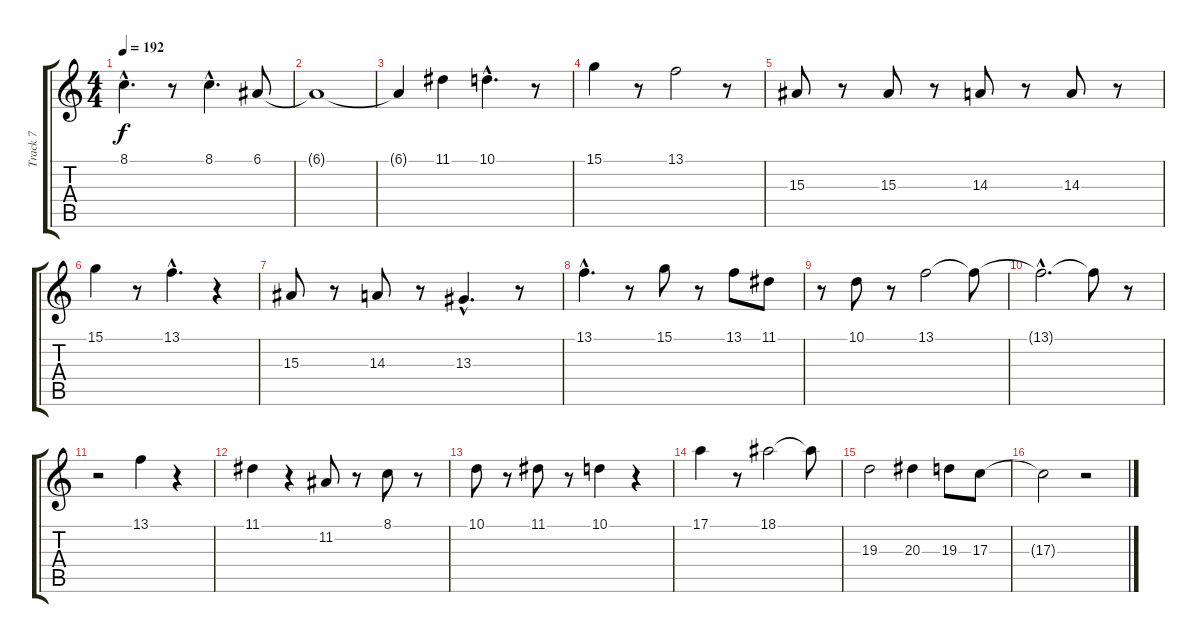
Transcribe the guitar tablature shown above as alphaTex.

\track ("Track 7" "Track 7") {instrument lead1square}
\staff {score tabs}
\tuning (E4 B3 G3 D3 A2 E2) {hide}
\ts (4 4)
\tempo 192
\clef g2
\ks c
8.1{hac}.4{d dy f} r.8 8.1{hac}.4{d} 6.1.8 |
6.1{t}.1 |
6.1{t}.4 11.1.4 10.1{hac}.4{d} r.8 |
15.1.4 r.8 13.1.2 r.8 |
15.3.8 r.8 15.3.8 r.8 14.3.8 r.8 14.3.8 r.8 |
15.1.4 r.8 13.1{hac}.4{d} r.4 |
15.3.8 r.8 14.3.8 r.8 13.3{hac}.4{d} r.8 |
13.1{hac}.4{d} r.8 15.1.8 r.8 13.1.8 11.1.8 |
r.8 10.1.8 r.8 13.1.2 13.1{t}.8 |
13.1{hac t}.2{d} 13.1{t}.8 r.8 |
r.2 13.1.4 r.4 |
11.1.4 r.4 11.2.8 r.8 8.1.8 r.8 |
10.1.8 r.8 11.1.8 r.8 10.1.4 r.4 |
17.1.4 r.8 18.1.2 18.1{t}.8 |
19.3.2 20.3.4 19.3.8 17.3.8 |
17.3{t}.2 r.2
